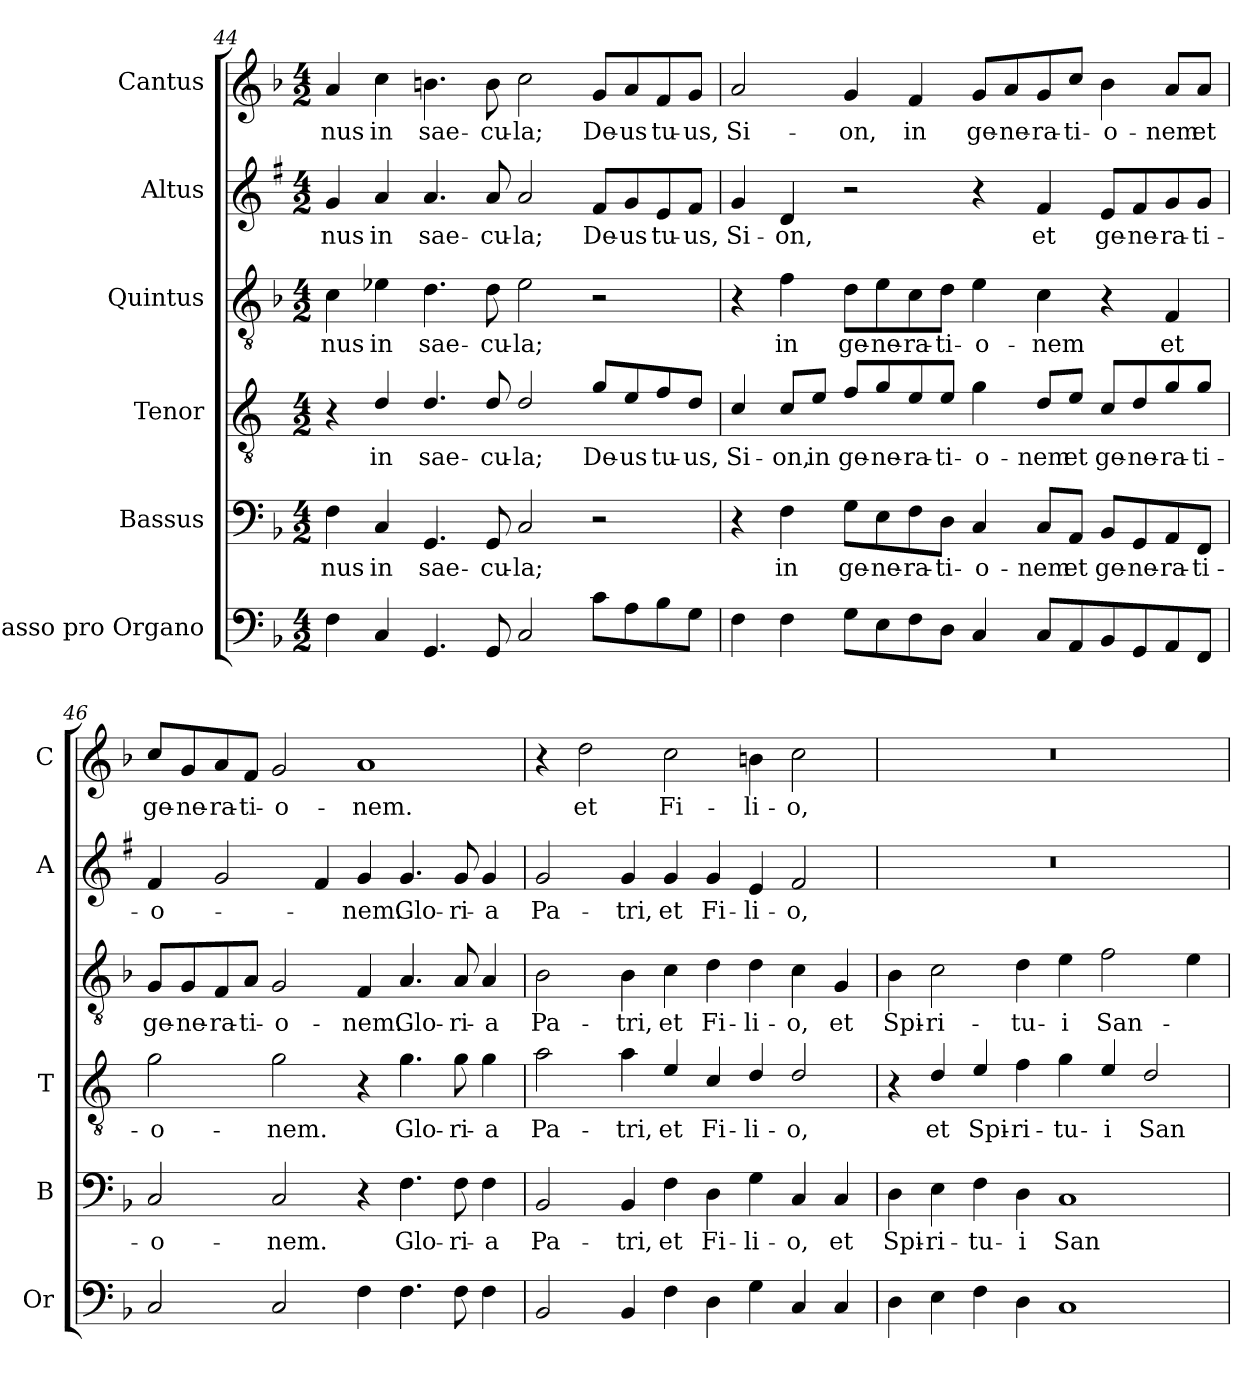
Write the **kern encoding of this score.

**kern	**kern	**text	**kern	**text	**kern	**text	**kern	**text	**kern	**text
*part6	*part5	*part5	*part4	*part4	*part3	*part3	*part2	*part2	*part1	*part1
*staff6	*staff5	*staff5	*staff4	*staff4	*staff3	*staff3	*staff2	*staff2	*staff1	*staff1
*I"Basso pro Organo	*I"Bassus	*	*I"Tenor	*	*I"Quintus	*	*I"Altus	*	*I"Cantus	*
*I'Or	*I'B	*	*I'T	*	*	*	*I'A	*	*I'C	*
*clefF4	*clefF4	*	*clefGv2	*	*clefGv2	*	*clefG2	*	*clefG2	*
*	*	*	*ITrd4c7	*	*	*	*ITrd1c2	*	*	*
*k[b-]	*k[b-]	*	*k[b-]	*	*k[b-]	*	*k[b-]	*	*k[b-]	*
*F:	*F:	*	*F:	*	*F:	*	*F:	*	*F:	*
*M4/2	*M4/2	*	*M4/2	*	*M4/2	*	*M4/2	*	*M4/2	*
=44	=44	=44	=44	=44	=44	=44	=44	=44	=44	=44
!	!	!LO:LY:b	!	!	!	!LO:LY:b	!	!LO:LY:b	!	!LO:LY:b
4F\	4F\	-nus	4r	.	4c\	-nus	4f/	-nus	4a/	-nus
!	!	!LO:LY:b	!	!LO:LY:b	!	!LO:LY:b	!	!LO:LY:b	!	!LO:LY:b
4C/	4C/	in	4G/	in	4e-X\	in	4g/	in	4cc\	in
!	!	!LO:LY:b	!	!LO:LY:b	!	!LO:LY:b	!	!LO:LY:b	!	!LO:LY:b
4.GG/	4.GG/	sae-	4.G/	sae-	4.d\	sae-	4.g/	sae-	4.bn\	sae-
!	!	!LO:LY:b	!	!LO:LY:b	!	!LO:LY:b	!	!LO:LY:b	!	!LO:LY:b
8GG/	8GG/	-cu-	8G/	-cu-	8d\	-cu-	8g/	-cu-	8b\	-cu-
!	!	!LO:LY:b	!	!LO:LY:b	!	!LO:LY:b	!	!LO:LY:b	!	!LO:LY:b
2C/	2C/	-la;	2G/	-la;	2e-\	-la;	2g/	-la;	2cc\	-la;
!	!	!	!	!LO:LY:b	!	!	!	!LO:LY:b	!	!LO:LY:b
8c\L	2r	.	8c/L	De-	2r	.	8e/L	De-	8g/L	De-
!	!	!	!	!LO:LY:b	!	!	!	!LO:LY:b	!	!LO:LY:b
8A\	.	.	8A/	-us	.	.	8f/	-us	8a/	-us
!	!	!	!	!LO:LY:b	!	!	!	!LO:LY:b	!	!LO:LY:b
8B-\	.	.	8B-/	tu-	.	.	8d/	tu-	8f/	tu-
!	!	!	!	!LO:LY:b	!	!	!	!LO:LY:b	!	!LO:LY:b
8G\J	.	.	8G/J	-us,	.	.	8e/J	-us,	8g/J	-us,
=45	=45	=45	=45	=45	=45	=45	=45	=45	=45	=45
!	!	!	!	!LO:LY:b	!	!	!	!LO:LY:b	!	!LO:LY:b
4F\	4r	.	4F/	Si-	4r	.	4f/	Si-	2a/	Si-
!	!	!LO:LY:b	!	!LO:LY:b	!	!LO:LY:b	!	!LO:LY:b	!	!
4F\	4F\	in	8F/L	-on,	4f\	in	4c/	-on,	.	.
!	!	!	!	!LO:LY:b	!	!	!	!	!	!
.	.	.	8A/J	in	.	.	.	.	.	.
!	!	!LO:LY:b	!	!LO:LY:b	!	!LO:LY:b	!	!	!	!LO:LY:b
8G\L	8G\L	ge-	8B-/L	ge-	8d\L	ge-	2r	.	4g/	-on,
!	!	!LO:LY:b	!	!LO:LY:b	!	!LO:LY:b	!	!	!	!
8E\	8E\	-ne-	8c/	-ne-	8e\	-ne-	.	.	.	.
!	!	!LO:LY:b	!	!LO:LY:b	!	!LO:LY:b	!	!	!	!LO:LY:b
8F\	8F\	-ra-	8A/	-ra-	8c\	-ra-	.	.	4f/	in
!	!	!LO:LY:b	!	!LO:LY:b	!	!LO:LY:b	!	!	!	!
8D\J	8D\J	-ti-	8A/J	-ti-	8d\J	-ti-	.	.	.	.
!	!	!LO:LY:b	!	!LO:LY:b	!	!LO:LY:b	!	!	!	!LO:LY:b
4C/	4C/	-o-	4c\	-o-	4e\	-o-	4r	.	8g/L	ge-
!	!	!	!	!	!	!	!	!	!	!LO:LY:b
.	.	.	.	.	.	.	.	.	8a/	-ne-
!	!	!LO:LY:b	!	!LO:LY:b	!	!LO:LY:b	!	!LO:LY:b	!	!LO:LY:b
8C/L	8C/L	-nem	8G/L	-nem	4c\	-nem	4e/	et	8g/	-ra-
!	!	!LO:LY:b	!	!LO:LY:b	!	!	!	!	!	!LO:LY:b
8AA/	8AA/J	et	8A/J	et	.	.	.	.	8cc/J	-ti-
!	!	!LO:LY:b	!	!LO:LY:b	!	!	!	!LO:LY:b	!	!LO:LY:b
8BB-/	8BB-/L	ge-	8F/L	ge-	4r	.	8d/L	ge-	4b-\	-o-
!	!	!LO:LY:b	!	!LO:LY:b	!	!	!	!LO:LY:b	!	!
8GG/	8GG/	-ne-	8G/	-ne-	.	.	8e/	-ne-	.	.
!	!	!LO:LY:b	!	!LO:LY:b	!	!LO:LY:b	!	!LO:LY:b	!	!LO:LY:b
8AA/	8AA/	-ra-	8c/	-ra-	4F/	et	8f/	-ra-	8a/L	-nem
!	!	!LO:LY:b	!	!LO:LY:b	!	!	!	!LO:LY:b	!	!LO:LY:b
8FF/J	8FF/J	-ti-	8c/J	-ti-	.	.	8f/J	-ti-	8a/J	et
!!LO:LB:g=z
=46	=46	=46	=46	=46	=46	=46	=46	=46	=46	=46
!	!	!LO:LY:b	!	!LO:LY:b	!	!LO:LY:b	!	!LO:LY:b	!	!LO:LY:b
2C/	2C/	-o-	2c\	-o-	8G/L	ge-	4e/	-o-	8cc/L	ge-
!	!	!	!	!	!	!LO:LY:b	!	!	!	!LO:LY:b
.	.	.	.	.	8G/	-ne-	.	.	8g/	-ne-
!	!	!	!	!	!	!LO:LY:b	!	!	!	!LO:LY:b
.	.	.	.	.	8F/	-ra-	2f/	.	8a/	-ra-
!	!	!	!	!	!	!LO:LY:b	!	!	!	!LO:LY:b
.	.	.	.	.	8A/J	-ti-	.	.	8f/J	-ti-
!	!	!LO:LY:b	!	!LO:LY:b	!	!LO:LY:b	!	!	!	!LO:LY:b
2C/	2C/	-nem.	2c\	-nem.	2G/	-o-	.	.	2g/	-o-
.	.	.	.	.	.	.	4e/	.	.	.
!	!	!	!	!	!	!LO:LY:b	!	!LO:LY:b	!	!LO:LY:b
4F\	4r	.	4r	.	4F/	-nem.	4f/	-nem.	1a	-nem.
!	!	!LO:LY:b	!	!LO:LY:b	!	!LO:LY:b	!	!LO:LY:b	!	!
4.F\	4.F\	Glo-	4.c\	Glo-	4.A/	Glo-	4.f/	Glo-	.	.
!	!	!LO:LY:b	!	!LO:LY:b	!	!LO:LY:b	!	!LO:LY:b	!	!
8F\	8F\	-ri-	8c\	-ri-	8A/	-ri-	8f/	-ri-	.	.
!	!	!LO:LY:b	!	!LO:LY:b	!	!LO:LY:b	!	!LO:LY:b	!	!
4F\	4F\	-a	4c\	-a	4A/	-a	4f/	-a	.	.
=47	=47	=47	=47	=47	=47	=47	=47	=47	=47	=47
!	!	!LO:LY:b	!	!LO:LY:b	!	!LO:LY:b	!	!LO:LY:b	!	!
2BB-/	2BB-/	Pa-	2d\	Pa-	2B-\	Pa-	2f/	Pa-	4r	.
!	!	!	!	!	!	!	!	!	!	!LO:LY:b
.	.	.	.	.	.	.	.	.	2dd\	et
!	!	!LO:LY:b	!	!LO:LY:b	!	!LO:LY:b	!	!LO:LY:b	!	!
4BB-/	4BB-/	-tri,	4d\	-tri,	4B-\	-tri,	4f/	-tri,	.	.
!	!	!LO:LY:b	!	!LO:LY:b	!	!LO:LY:b	!	!LO:LY:b	!	!LO:LY:b
4F\	4F\	et	4A/	et	4c\	et	4f/	et	2cc\	Fi-
!	!	!LO:LY:b	!	!LO:LY:b	!	!LO:LY:b	!	!LO:LY:b	!	!
4D\	4D\	Fi-	4F/	Fi-	4d\	Fi-	4f/	Fi-	.	.
!	!	!LO:LY:b	!	!LO:LY:b	!	!LO:LY:b	!	!LO:LY:b	!	!LO:LY:b
4G\	4G\	-li-	4G/	-li-	4d\	-li-	4d/	-li-	4bn\	-li-
!	!	!LO:LY:b	!	!LO:LY:b	!	!LO:LY:b	!	!LO:LY:b	!	!LO:LY:b
4C/	4C/	-o,	2G/	-o,	4c\	-o,	2e/	-o,	2cc\	-o,
!	!	!LO:LY:b	!	!	!	!LO:LY:b	!	!	!	!
4C/	4C/	et	.	.	4G/	et	.	.	.	.
=48	=48	=48	=48	=48	=48	=48	=48	=48	=48	=48
!	!	!LO:LY:b	!	!	!	!LO:LY:b	!	!	!	!
4D\	4D\	Spi-	4r	.	4B-\	Spi-	0r	.	0r	.
!	!	!LO:LY:b	!	!LO:LY:b	!	!LO:LY:b	!	!	!	!
4E\	4E\	-ri-	4G/	et	2c\	-ri-	.	.	.	.
!	!	!LO:LY:b	!	!LO:LY:b	!	!	!	!	!	!
4F\	4F\	-tu-	4A/	Spi-	.	.	.	.	.	.
!	!	!LO:LY:b	!	!LO:LY:b	!	!LO:LY:b	!	!	!	!
4D\	4D\	-i	4B-\	-ri-	4d\	-tu-	.	.	.	.
!	!	!LO:LY:b	!	!LO:LY:b	!	!LO:LY:b	!	!	!	!
1C	1C	San-	4c\	-tu-	4e\	-i	.	.	.	.
!	!	!	!	!LO:LY:b	!	!LO:LY:b	!	!	!	!
.	.	.	4A/	-i	2f\	San-	.	.	.	.
!	!	!	!	!LO:LY:b	!	!	!	!	!	!
.	.	.	2G/	San-	.	.	.	.	.	.
.	.	.	.	.	4e\	.	.	.	.	.
=	=	=	=	=	=	=	=	=	=	=
*-	*-	*-	*-	*-	*-	*-	*-	*-	*-	*-
